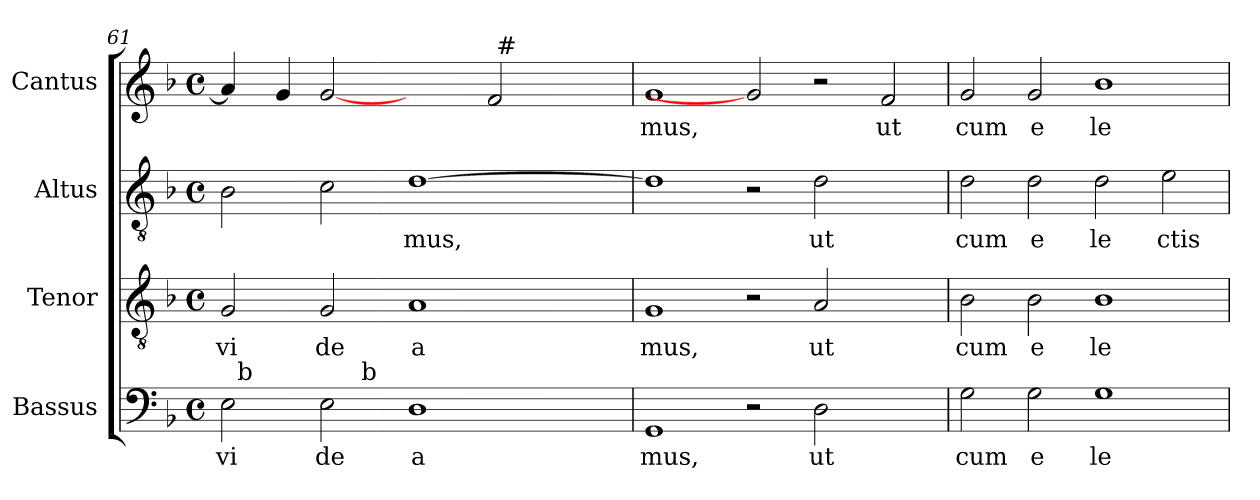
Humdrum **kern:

**kern	**text	**kern	**text	**kern	**text	**kern	**text
*part4	*part4	*part3	*part3	*part2	*part2	*part1	*part1
*staff4	*staff4	*staff3	*staff3	*staff2	*staff2	*staff1	*staff1
*I"Bassus	*	*I"Tenor	*	*I"Altus	*	*I"Cantus	*
*clefF4	*	*clefGv2	*	*clefGv2	*	*clefG2	*
*k[b-]	*	*k[b-]	*	*k[b-]	*	*k[b-]	*
*F:	*	*F:	*	*F:	*	*F:	*
*M4/4	*	*M4/4	*	*M4/4	*	*M4/4	*
*met(c)	*	*met(c)	*	*met(c)	*	*met(c)	*
=61	=61	=61	=61	=61	=61	=61	=61
!	!LO:LY:b:cj	!	!LO:LY:b:cj	!	!	!	!
*^	*	*	*	*	*	*^	*
*	*^	*	*	*	*	*	*	*	*
2E\	32.ryy	2ryy	vi	2G/	vi	2B-\	.	4a/]	1ryy	.
!	!LO:TX:a:t=b	!	!	!	!	!	!	!	!	!
.	1ryy	.	.	.	.	.	.	.	.	.
.	.	.	.	.	.	.	.	4g/	.	.
!	!	!	!LO:LY:b:cj	!	!LO:LY:b:cj	!	!	!	!	!
2E\	.	8..ryy	de	2G/	de	2c\	.	[2g	.	.
!	!	!LO:TX:a:t=b	!	!	!	!	!	!	!	!
.	.	1ryy	.	.	.	.	.	.	.	.
!	!	!	!LO:LY:b:cj	!	!LO:LY:b:cj	!	!LO:LY:b	!	!	!
1D	.	.	a	1A	a	[>1d	mus,	2ryy	2ryy	.
.	2ryy	.	.	.	.	.	.	.	.	.
.	.	.	.	.	.	.	.	2f/	64ryy	.
!	!	!	!	!	!	!	!	!	!LO:TX:a:t=#	!
.	.	.	.	.	.	.	.	.	4ryy	.
.	4ryy	.	.	.	.	.	.	.	.	.
.	.	4ryy	.	.	.	.	.	.	.	.
.	.	.	.	.	.	.	.	.	8...ryy	.
.	8ryy	.	.	.	.	.	.	.	.	.
.	16ryy	.	.	.	.	.	.	.	.	.
.	.	32ryy	.	.	.	.	.	.	.	.
.	64ryy	.	.	.	.	.	.	.	.	.
=62	=62	=62	=62	=62	=62	=62	=62	=62	=62	=62
!	!	!	!LO:LY:b:cj	!	!LO:LY:b:cj	!	!	!	!	!LO:LY:b:cj
*v	*v	*v	*	*	*	*	*	*v	*v	*
1GG	mus,	1G	mus,	1d]	.	1g	mus,
2r	.	2r	.	2r	.	2g]	.
!	!LO:LY:b:cj	!	!LO:LY:b:cj	!	!LO:LY:b:cj	!	!
2D\	ut	2A/	ut	2d\	ut	2r	.
!	!	!	!	!	!	!	!LO:LY:b:cj
2ryy	.	2ryy	.	2ryy	.	2f/	ut
=63	=63	=63	=63	=63	=63	=63	=63
!	!LO:LY:b:cj	!	!LO:LY:b:cj	!	!LO:LY:b:cj	!	!LO:LY:b:cj
2G\	cum	2B-\	cum	2d\	cum	2g/	cum
!	!LO:LY:b:cj	!	!LO:LY:b:cj	!	!LO:LY:b:cj	!	!LO:LY:b:cj
2G\	e	2B-\	e	2d\	e	2g/	e
!	!LO:LY:b:cj	!	!LO:LY:b:cj	!	!LO:LY:b:cj	!	!LO:LY:b:cj
1G	le	1B-	le	2d\	le	1b-	le
!	!	!	!	!	!LO:LY:b:cj	!	!
.	.	.	.	2e\	ctis	.	.
=	=	=	=	=	=	=	=
*-	*-	*-	*-	*-	*-	*-	*-
